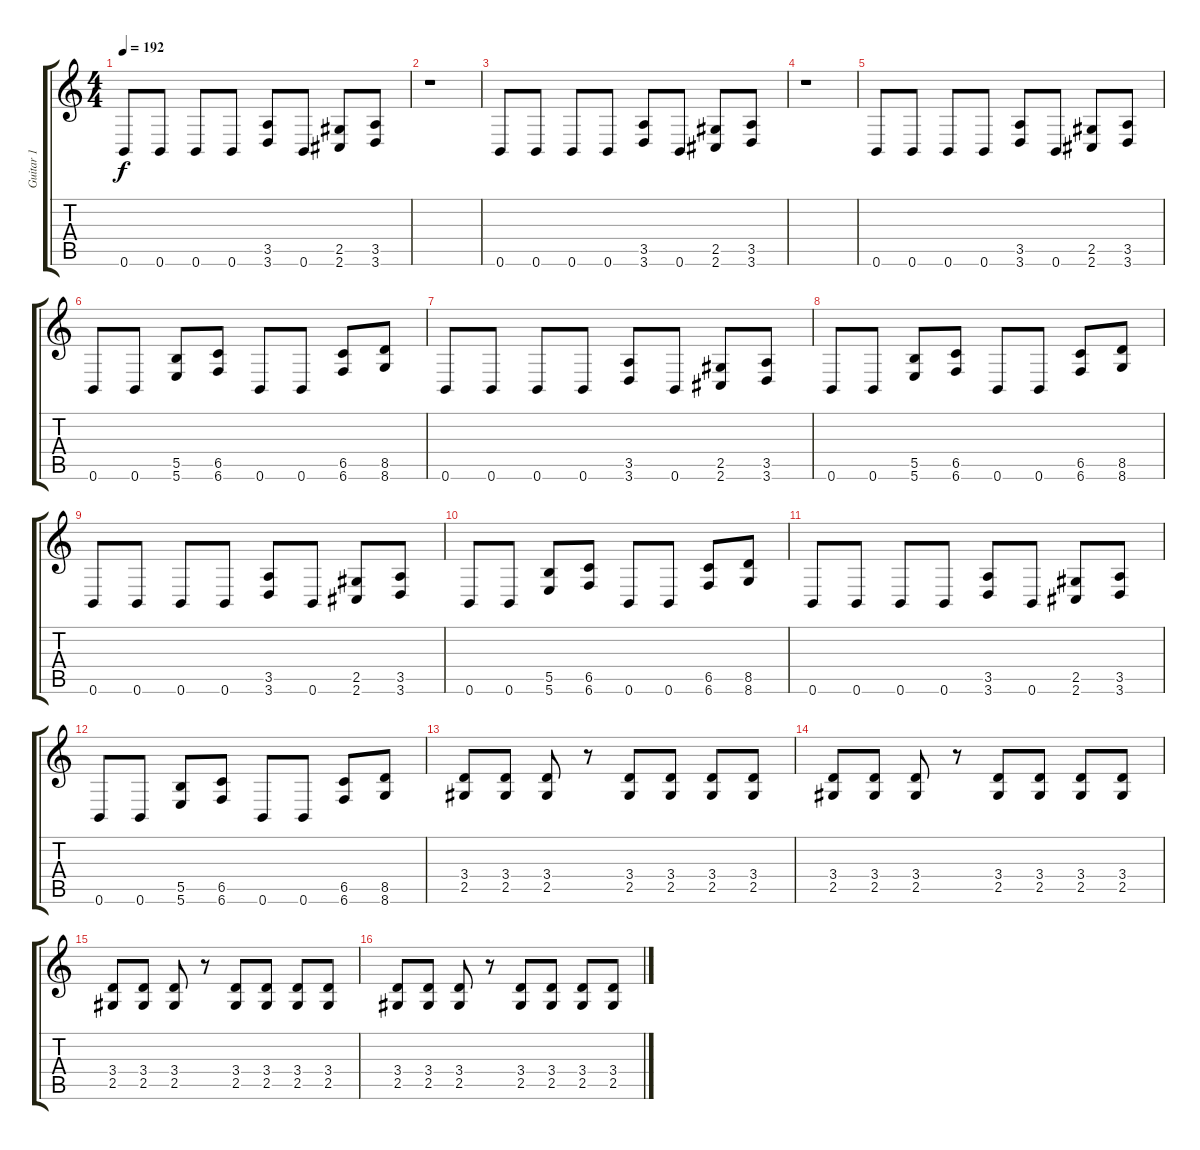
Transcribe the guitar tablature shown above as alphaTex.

\track ("Guitar 1" "Guitar 1") {instrument overdrivenguitar}
\staff {score tabs}
\tuning (Db4 Ab3 E3 B2 Gb2 B1) {hide}
\ts (4 4)
\tempo 192
\clef g2
\ks c
0.6.8{dy f} 0.6.8 0.6.8 0.6.8 (3.5 3.6).8 0.6.8 (2.5 2.6).8 (3.5 3.6).8 |
r.1 |
0.6.8 0.6.8 0.6.8 0.6.8 (3.5 3.6).8 0.6.8 (2.5 2.6).8 (3.5 3.6).8 |
r.1 |
0.6.8 0.6.8 0.6.8 0.6.8 (3.5 3.6).8 0.6.8 (2.5 2.6).8 (3.5 3.6).8 |
0.6.8 0.6.8 (5.5 5.6).8 (6.5 6.6).8 0.6.8 0.6.8 (6.5 6.6).8 (8.5 8.6).8 |
0.6.8 0.6.8 0.6.8 0.6.8 (3.5 3.6).8 0.6.8 (2.5 2.6).8 (3.5 3.6).8 |
0.6.8 0.6.8 (5.5 5.6).8 (6.5 6.6).8 0.6.8 0.6.8 (6.5 6.6).8 (8.5 8.6).8 |
0.6.8 0.6.8 0.6.8 0.6.8 (3.5 3.6).8 0.6.8 (2.5 2.6).8 (3.5 3.6).8 |
0.6.8 0.6.8 (5.5 5.6).8 (6.5 6.6).8 0.6.8 0.6.8 (6.5 6.6).8 (8.5 8.6).8 |
0.6.8 0.6.8 0.6.8 0.6.8 (3.5 3.6).8 0.6.8 (2.5 2.6).8 (3.5 3.6).8 |
0.6.8 0.6.8 (5.5 5.6).8 (6.5 6.6).8 0.6.8 0.6.8 (6.5 6.6).8 (8.5 8.6).8 |
(3.4 2.5).8 (3.4 2.5).8 (3.4 2.5).8 r.8 (3.4 2.5).8 (3.4 2.5).8 (3.4 2.5).8 (3.4 2.5).8 |
(3.4 2.5).8 (3.4 2.5).8 (3.4 2.5).8 r.8 (3.4 2.5).8 (3.4 2.5).8 (3.4 2.5).8 (3.4 2.5).8 |
(3.4 2.5).8 (3.4 2.5).8 (3.4 2.5).8 r.8 (3.4 2.5).8 (3.4 2.5).8 (3.4 2.5).8 (3.4 2.5).8 |
(3.4 2.5).8 (3.4 2.5).8 (3.4 2.5).8 r.8 (3.4 2.5).8 (3.4 2.5).8 (3.4 2.5).8 (3.4 2.5).8
